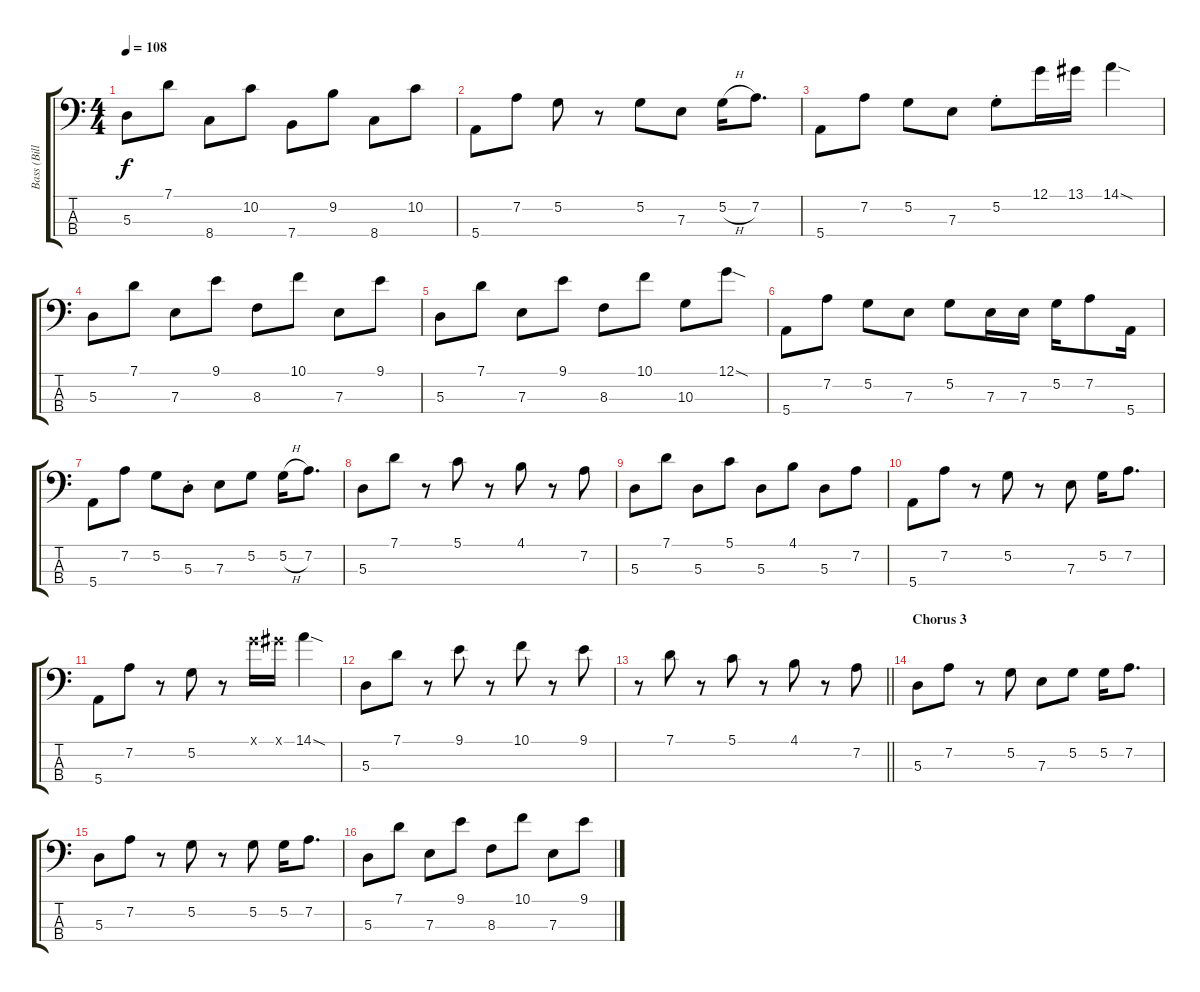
\track ("Bass (Bill)" "Bass (Bill") {instrument electricbassfinger}
\staff {score tabs}
\tuning (G2 D2 A1 E1) {hide}
\ts (4 4)
\tempo 108
\clef f4
\ks c
5.3.8{dy f} 7.1.8 8.4.8 10.2.8 7.4.8 9.2.8 8.4.8 10.2.8 |
5.4.8 7.2.8 5.2.8 r.8 5.2.8 7.3.8 5.2{h}.16 7.2.8{d} |
5.4.8 7.2.8 5.2.8 7.3.8 5.2{st}.8 12.1.16 13.1.16 14.1{sod}.4 |
5.3.8 7.1.8 7.3.8 9.1.8 8.3.8 10.1.8 7.3.8 9.1.8 |
5.3.8 7.1.8 7.3.8 9.1.8 8.3.8 10.1.8 10.3.8 12.1{sod}.8 |
5.4.8 7.2.8 5.2.8 7.3.8 5.2.8 7.3.16 7.3.16 5.2.16 7.2.8 5.4.16 |
5.4.8 7.2.8 5.2.8 5.3{st}.8 7.3.8 5.2.8 5.2{h}.16 7.2.8{d} |
5.3.8 7.1.8 r.8 5.1.8 r.8 4.1.8 r.8 7.2.8 |
5.3.8 7.1.8 5.3.8 5.1.8 5.3.8 4.1.8 5.3.8 7.2.8 |
5.4.8 7.2.8 r.8 5.2.8 r.8 7.3.8 5.2.16 7.2.8{d} |
5.4.8 7.2.8 r.8 5.2.8 r.8 12.1{x}.16 13.1{x}.16 14.1{sod}.4 |
5.3.8 7.1.8 r.8 9.1.8 r.8 10.1.8 r.8 9.1.8 |
\barLineRight lightlight
r.8 7.1.8 r.8 5.1.8 r.8 4.1.8 r.8 7.2.8 |
\section ("" "Chorus 3")
5.3.8 7.2.8 r.8 5.2.8 7.3.8 5.2.8 5.2.16 7.2.8{d} |
5.3.8 7.2.8 r.8 5.2.8 r.8 5.2.8 5.2.16 7.2.8{d} |
5.3.8 7.1.8 7.3.8 9.1.8 8.3.8 10.1.8 7.3.8 9.1.8
